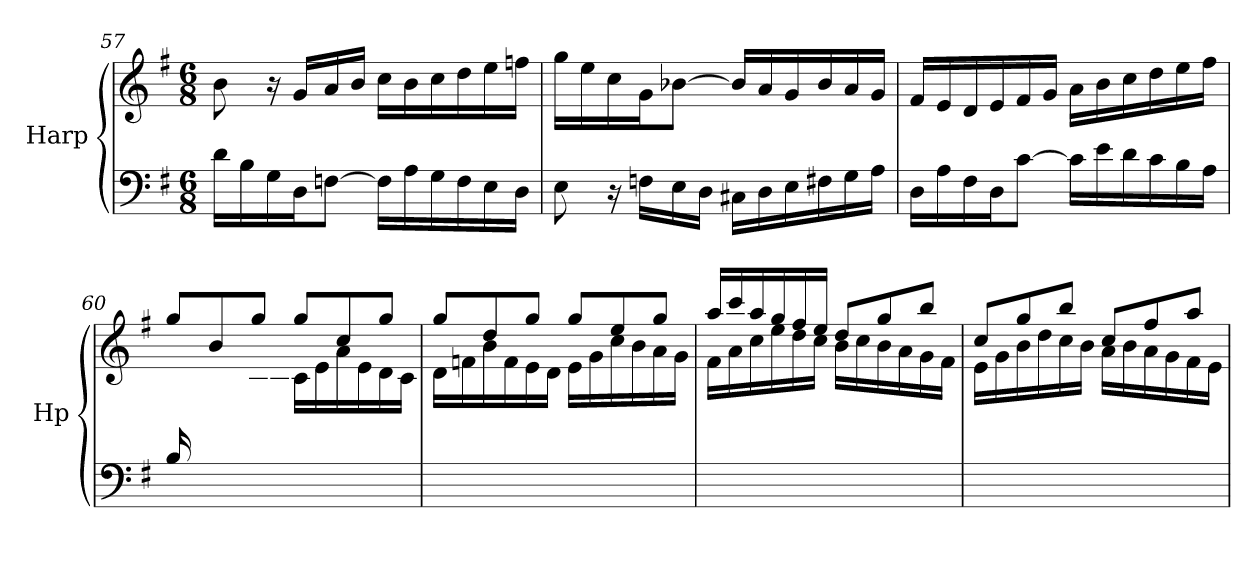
**kern	**kern
*part1	*part1
*staff2	*staff1
*I"Harp	*
*I'Hp	*
!!LO:LB:g=z
*clefF4	*clefG2
*k[f#]	*k[f#]
*M6/8	*M6/8
=57	=57
16d\LL	8b\
16B\	.
16G\	16r
16D\J	16g/LL
[8Fn\J	16a/
.	16b/JJ
16F\LL]	16cc\LL
16A\	16b\
16G\	16cc\
16F\	16dd\
16E\	16ee\
16D\JJ	16ffn\JJ
=58	=58
8E\	16gg\LL
.	16ee\
16r	16cc\
16Fn\LL	16g\J
16E\	[8b-X\J
16D\JJ	.
16C#X\LL	16b-/LL]
16D\	16a/
16E\	16g/
16F#X\	16b-/
16G\	16a/
16A\JJ	16g/JJ
=59	=59
16D\LL	16f#/LL
16A\	16e/
16F#\	16d/
16D\J	16e/
[8c\J	16f#/
.	16g/JJ
16c\LL]	16a\LL
16e\	16b\
16d\	16cc\
16c\	16dd\
16B\	16ee\
16A\JJ	16ff#\JJ
!!LO:LB:g=z
=60	=60
*	*^
16B/LL	8gg/L	16ryy
2ryy	.	16d\
.	8b/	16g\
.	.	16d\
.	8gg/J	16c\
.	.	16B\JJ
.	8gg/L	16c\LL
.	.	16e\
.	8cc/	16a\
8.ryy	.	16e\
.	8gg/J	16d\
.	.	16c\JJ
=61	=61	=61
2.ryy	8gg/L	16d\LL
.	.	16fn\
.	8dd/	16b\
.	.	16f\
.	8gg/J	16e\
.	.	16d\JJ
.	8gg/L	16e\LL
.	.	16g\
.	8ee/	16cc\
.	.	16b\
.	8gg/J	16a\
.	.	16g\JJ
=62	=62	=62
2.ryy	16aa/LL	16f#\LL
.	16ccc/	16a\
.	16aa/	16cc\
.	16gg/	16ee\
.	16ff#/	16dd\
.	16ee/JJ	16cc\JJ
.	8dd/L	16b\LL
.	.	16cc\
.	8gg/	16b\
.	.	16a\
.	8bb/J	16g\
.	.	16f#\JJ
!!LO:LB:g=z	!!
=63	=63	=63
2.ryy	8cc/L	16e\LL
.	.	16g\
.	8gg/	16b\
.	.	16dd\
.	8bb/J	16cc\
.	.	16b\JJ
.	8cc/L	16a\LL
.	.	16b\
.	8ff#/	16a\
.	.	16g\
.	8aa/J	16f#\
.	.	16e\JJ
*	*v	*v
=	=
*-	*-
